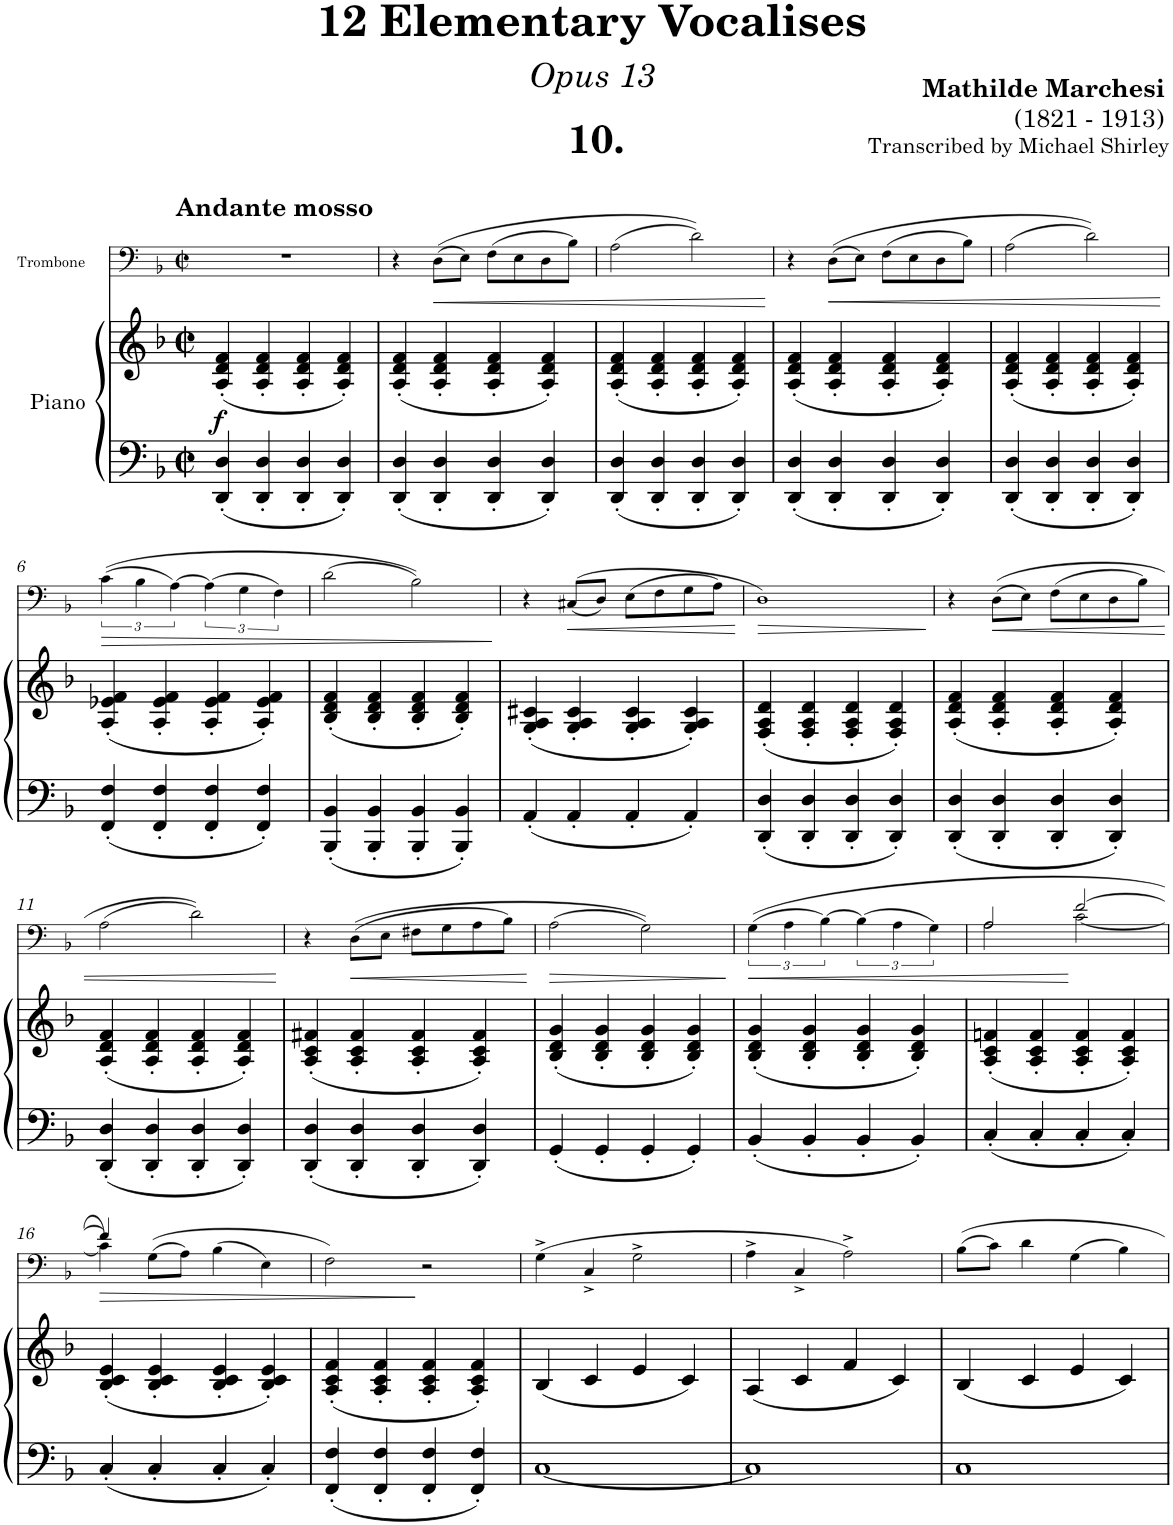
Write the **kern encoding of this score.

**kern	**kern	**dynam	**kern	**dynam
*part2	*part2	*part2	*part1	*part1
*staff3	*staff2	*staff2/3	*staff1	*staff1
*I"Piano	*	*	*I"Trombone	*
*I'Pno	*	*	*I'Trb	*
*	*	*	*stria5	*
*clefF4	*clefG2	*	*clefF4	*
*k[b-]	*k[b-]	*	*k[b-]	*
*M2/2	*M2/2	*	*M2/2	*
*met(c|)	*met(c|)	*	*met(c|)	*
=1	=1	=1	=1	=1
!	!	!	!LO:TX:a:B:t=Andante mosso	!
!	!	!LO:DY:b	!	!
4DD/' 4D/'	(4A/' 4d/' 4f/'	f	1r	.
4DD/' 4D/'	4A/' 4d/' 4f/'	.	.	.
4DD/' 4D/'	4A/' 4d/' 4f/'	.	.	.
4DD/' 4D/'	4A/' 4d/' 4f/')	.	.	.
=2	=2	=2	=2	=2
4DD/' 4D/'	(4A/' 4d/' 4f/'	.	4r	.
!	!	!	!	!LO:HP:b
4DD/' 4D/'	4A/' 4d/' 4f/'	.	((8D\L	<
.	.	.	8E\J)	.
4DD/' 4D/'	4A/' 4d/' 4f/'	.	(8F\L	.
.	.	.	8E\	.
4DD/' 4D/'	4A/' 4d/' 4f/')	.	8D\	.
.	.	.	8B-\J)	.
=3	=3	=3	=3	=3
4DD/' 4D/'	(4A/' 4d/' 4f/'	.	(2A\	.
4DD/' 4D/'	4A/' 4d/' 4f/'	.	.	.
4DD/' 4D/'	4A/' 4d/' 4f/'	.	2d\))	.
4DD/' 4D/'	4A/' 4d/' 4f/')	.	.	.
.	.	.	.	[
=4	=4	=4	=4	=4
4DD/' 4D/'	(4A/' 4d/' 4f/'	.	4r	.
!	!	!	!	!LO:HP:b
4DD/' 4D/'	4A/' 4d/' 4f/'	.	((8D\L	<
.	.	.	8E\J)	.
4DD/' 4D/'	4A/' 4d/' 4f/'	.	(8F\L	.
.	.	.	8E\	.
4DD/' 4D/'	4A/' 4d/' 4f/')	.	8D\	.
.	.	.	8B-\J)	.
=5	=5	=5	=5	=5
4DD/' 4D/'	(4A/' 4d/' 4f/'	.	(2A\	.
4DD/' 4D/'	4A/' 4d/' 4f/'	.	.	.
4DD/' 4D/'	4A/' 4d/' 4f/'	.	2d\))	.
4DD/' 4D/'	4A/' 4d/' 4f/')	.	.	.
.	.	.	.	[
!!LO:LB:g=z
=6	=6	=6	=6	=6
!	!	!	!	!LO:HP:b
4FF/' 4F/'	(4A/' 4e-X/' 4f/'	.	((6c\	>
.	.	.	6B-\	.
4FF/' 4F/'	4A/' 4e-/' 4f/'	.	.	.
.	.	.	[6A\)	.
4FF/' 4F/'	4A/' 4e-/' 4f/'	.	(6A\]	.
.	.	.	6G\	.
4FF/' 4F/'	4A/' 4e-/' 4f/')	.	.	.
.	.	.	6F\)	.
=7	=7	=7	=7	=7
4BBB-/' 4BB-/'	(4B-/' 4d/' 4f/'	.	(2d\	.
4BBB-/' 4BB-/'	4B-/' 4d/' 4f/'	.	.	.
4BBB-/' 4BB-/'	4B-/' 4d/' 4f/'	.	2B-\))	.
4BBB-/' 4BB-/'	4B-/' 4d/' 4f/')	.	.	.
.	.	.	.	]
=8	=8	=8	=8	=8
4AA'/	(4G/' 4A/' 4c#X/'	.	4r	.
!	!	!	!	!LO:HP:b
4AA'/	4G/' 4A/' 4c#/'	.	((8C#X/L	<
.	.	.	8D/J)	.
4AA'/	4G/' 4A/' 4c#/'	.	(8E\L	.
.	.	.	8F\	.
4AA'/	4G/' 4A/' 4c#/')	.	8G\	.
.	.	.	8A\J)	.
.	.	.	.	[
=9	=9	=9	=9	=9
!	!	!	!	!LO:HP:b
4DD/' 4D/'	(4F/' 4A/' 4d/'	.	1D)	>
4DD/' 4D/'	4F/' 4A/' 4d/'	.	.	.
4DD/' 4D/'	4F/' 4A/' 4d/'	.	.	.
4DD/' 4D/'	4F/' 4A/' 4d/')	.	.	.
.	.	.	.	]
=10	=10	=10	=10	=10
4DD/' 4D/'	(4A/' 4d/' 4f/'	.	4r	.
!	!	!	!	!LO:HP:b
4DD/' 4D/'	4A/' 4d/' 4f/'	.	((8D\L	<
.	.	.	8E\J)	.
4DD/' 4D/'	4A/' 4d/' 4f/'	.	(8F\L	.
.	.	.	8E\	.
4DD/' 4D/'	4A/' 4d/' 4f/')	.	8D\	.
.	.	.	8B-\J)	.
!!LO:LB:g=z
=11	=11	=11	=11	=11
4DD/' 4D/'	(4A/' 4d/' 4f/'	.	(2A\	.
4DD/' 4D/'	4A/' 4d/' 4f/'	.	.	.
4DD/' 4D/'	4A/' 4d/' 4f/'	.	2d\))	.
4DD/' 4D/'	4A/' 4d/' 4f/')	.	.	.
.	.	.	.	[
=12	=12	=12	=12	=12
4DD/' 4D/'	(4A/' 4c/' 4f#X/'	.	4r	.
!	!	!	!	!LO:HP:b
4DD/' 4D/'	4A/' 4c/' 4f#/'	.	((8D\L	<
.	.	.	8E\J	.
4DD/' 4D/'	4A/' 4c/' 4f#/'	.	8F#X\L	.
.	.	.	8G\	.
4DD/' 4D/'	4A/' 4c/' 4f#/')	.	8A\	.
.	.	.	8B-\J)	.
.	.	.	.	[
=13	=13	=13	=13	=13
!	!	!	!	!LO:HP:b
4GG'/	(4B-/' 4d/' 4g/'	.	(2A\	>
4GG'/	4B-/' 4d/' 4g/'	.	.	.
4GG'/	4B-/' 4d/' 4g/'	.	2G\))	.
4GG'/	4B-/' 4d/' 4g/')	.	.	.
.	.	.	.	]
=14	=14	=14	=14	=14
!	!	!	!	!LO:HP:b
4BB-'/	(4B-/' 4d/' 4g/'	.	((6G\	<
.	.	.	6A\	.
4BB-'/	4B-/' 4d/' 4g/'	.	.	.
.	.	.	[6B-\)	.
4BB-'/	4B-/' 4d/' 4g/'	.	(6B-\]	.
.	.	.	6A\	.
4BB-'/	4B-/' 4d/' 4g/')	.	.	.
.	.	.	6G\)	.
=15	=15	=15	=15	=15
*	*	*	*^	*
4C'/	(4A/' 4c/' 4fn/'	.	2A\	2A/	.
4C'/	4A/' 4c/' 4f/'	.	.	.	.
4C'/	4A/' 4c/' 4f/'	.	[2c\	[2f/	[
4C'/	4A/' 4c/' 4f/')	.	.	.	.
!!LO:LB:g=z	!!
=16	=16	=16	=16	=16	=16
!	!	!	!	!	!LO:HP:b
4C'/	(4B-/' 4c/' 4e/'	.	4c\])	4f/]	>
4C'/	4B-/' 4c/' 4e/'	.	((8G\L	2.ryy	.
.	.	.	8A\J)	.	.
4C'/	4B-/' 4c/' 4e/'	.	(4B-\	.	.
4C'/	4B-/' 4c/' 4e/')	.	4E\)	.	.
*	*	*	*v	*v	*
=17	=17	=17	=17	=17
4FF/' 4F/'	(4A/' 4c/' 4f/'	.	2F\)	.
4FF/' 4F/'	4A/' 4c/' 4f/'	.	.	.
4FF/' 4F/'	4A/' 4c/' 4f/'	.	2r	]
4FF/' 4F/'	4A/' 4c/' 4f/')	.	.	.
=18	=18	=18	=18	=18
[1C	(4B-/	.	(4G^\	.
.	4c/	.	4C^/	.
.	4e/	.	2G^\	.
.	4c/)	.	.	.
=19	=19	=19	=19	=19
1C]	(4A/	.	4A^\	.
.	4c/	.	4C^/	.
.	4f/	.	2A^\)	.
.	4c/)	.	.	.
=20	=20	=20	=20	=20
1C	(4B-/	.	(8B-\L	.
.	.	.	8c\J)	.
.	4c/	.	4d\	.
.	4e/	.	(4G\	.
.	4c/)	.	4B-\)	.
=	=	=	=	=
*-	*-	*-	*-	*-
